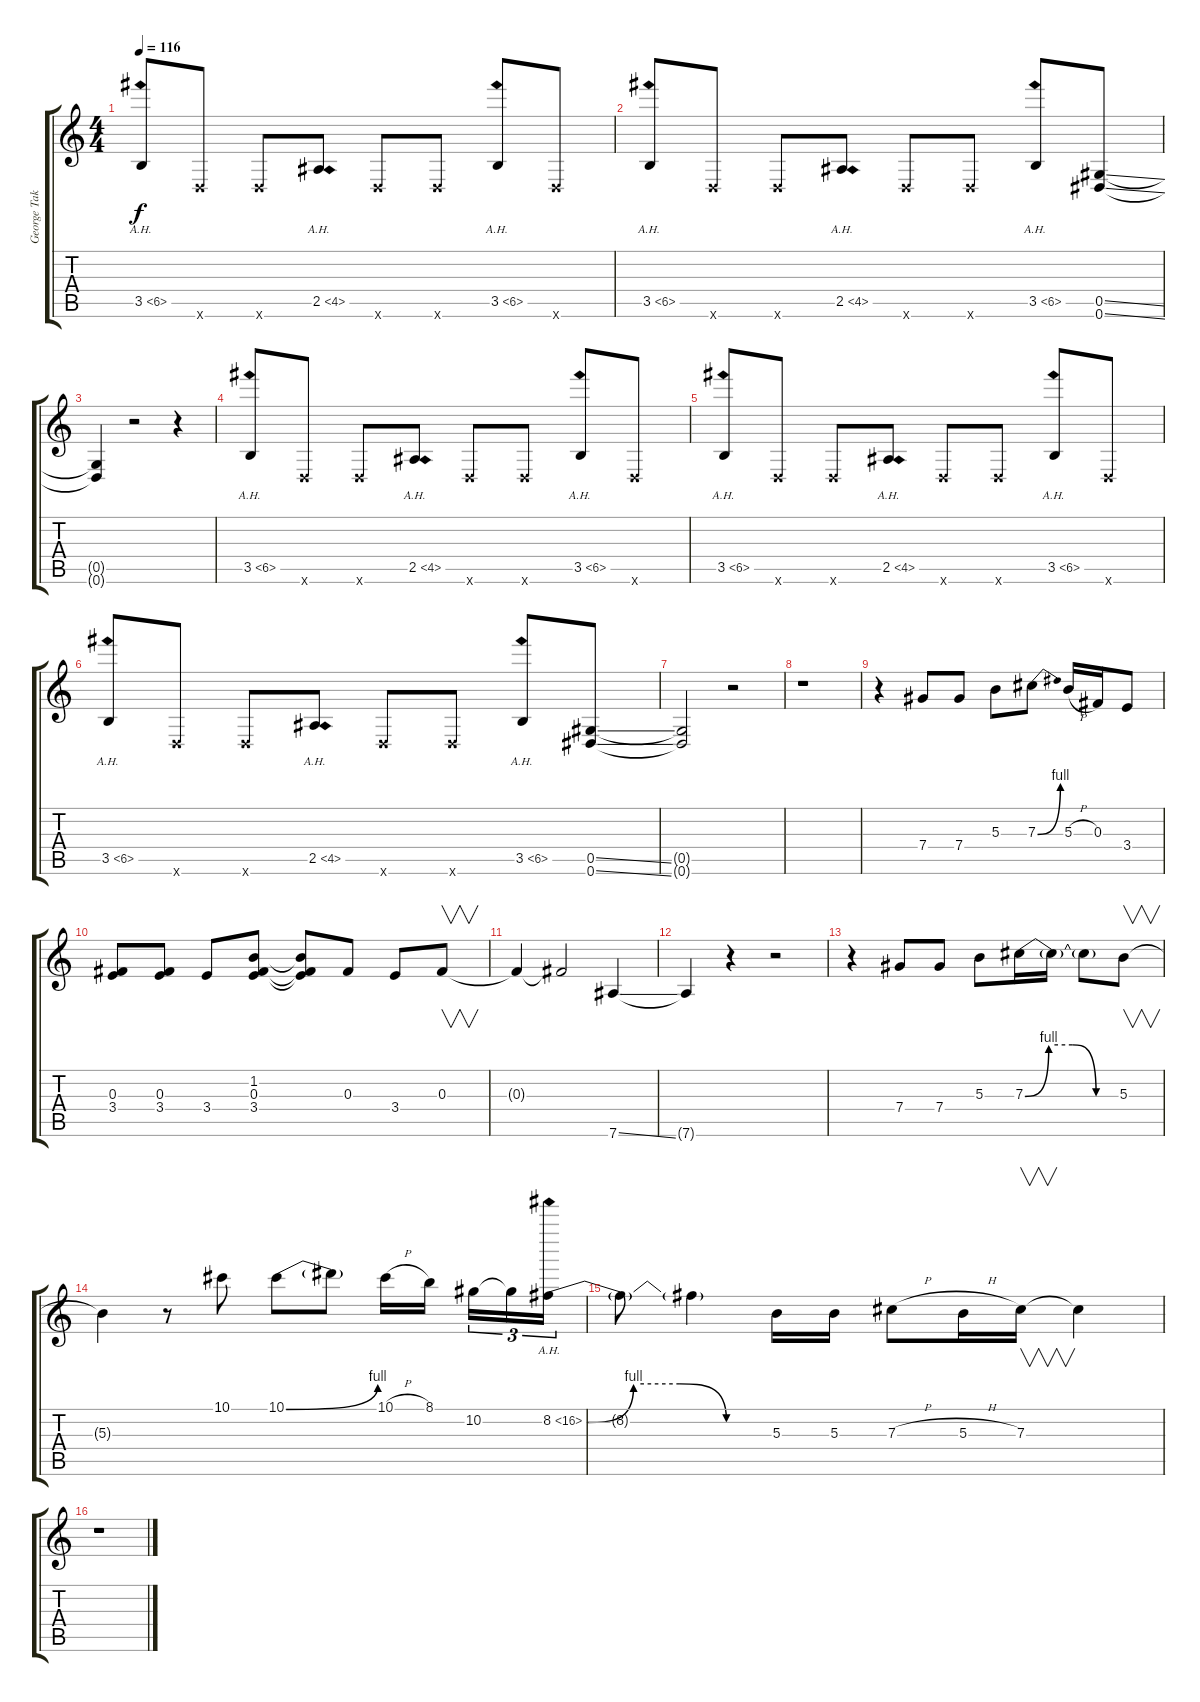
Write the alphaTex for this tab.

\track ("George Takin' it Easy  :)" "George Tak") {instrument overdrivenguitar}
\staff {score tabs}
\tuning (Eb4 Bb3 Gb3 Db3 Ab2 Eb2) {hide}
\ts (4 4)
\tempo 116
\clef g2
\ks c
3.5{ah 3}.8{dy f} -1.6{x}.8 -1.6{x}.8 2.5{ah 2}.8 -1.6{x}.8 -1.6{x}.8 3.5{ah 3}.8 -1.6{x}.8 |
3.5{ah 3}.8 -1.6{x}.8 -1.6{x}.8 2.5{ah 2}.8 -1.6{x}.8 -1.6{x}.8 3.5{ah 3}.8 (0.5{ss} 0.6{ss}).8 |
(0.5{t} 0.6{t}).4 r.2 r.4 |
3.5{ah 3}.8 -1.6{x}.8 -1.6{x}.8 2.5{ah 2}.8 -1.6{x}.8 -1.6{x}.8 3.5{ah 3}.8 -1.6{x}.8 |
3.5{ah 3}.8 -1.6{x}.8 -1.6{x}.8 2.5{ah 2}.8 -1.6{x}.8 -1.6{x}.8 3.5{ah 3}.8 -1.6{x}.8 |
3.5{ah 3}.8 -1.6{x}.8 -1.6{x}.8 2.5{ah 2}.8 -1.6{x}.8 -1.6{x}.8 3.5{ah 3}.8 (0.5{ss} 0.6{ss}).8 |
(0.5{t} 0.6{t}).2 r.2 |
r.1 |
r.4 7.4.8 7.4.8 5.3.8 7.3{be (bend 0 0 60 4)}.8 5.3{h}.16 0.3.16 3.4.8 |
(0.3 3.4).8 (0.3 3.4).8 3.4.8 (1.2 0.3 3.4).8 (1.2{t} 0.3{t} 3.4{t}).8 0.3.8 3.4.8 0.3.8{v} |
0.3{t}.4 0.3{t}.2 7.6{ss}.4 |
7.6{t}.4 r.4 r.2 |
r.4 7.4.8 7.4.8 5.3.8 7.3{be (custom 0 0 15 4 30 4 45 0 60 0)}.16 7.3{t}.16 7.3{t}.8 5.3.8{v} |
5.3{t}.4 r.8 10.1.8 10.1{be (bend 0 0 60 4)}.8 10.1{t}.8 10.1{h}.16 8.1.16 10.2.16{tu (3 2)} 10.2{t}.16{tu (3 2)} 8.2{be (custom 0 0 15 4 30 4 45 0 60 0) ah 8}.16{tu (3 2)} |
8.2{t}.8 8.2{t}.4 5.3.16 5.3.16 7.3{h}.8 5.3{h}.16 7.3.16{v} 7.3{t}.4 |
r.1
